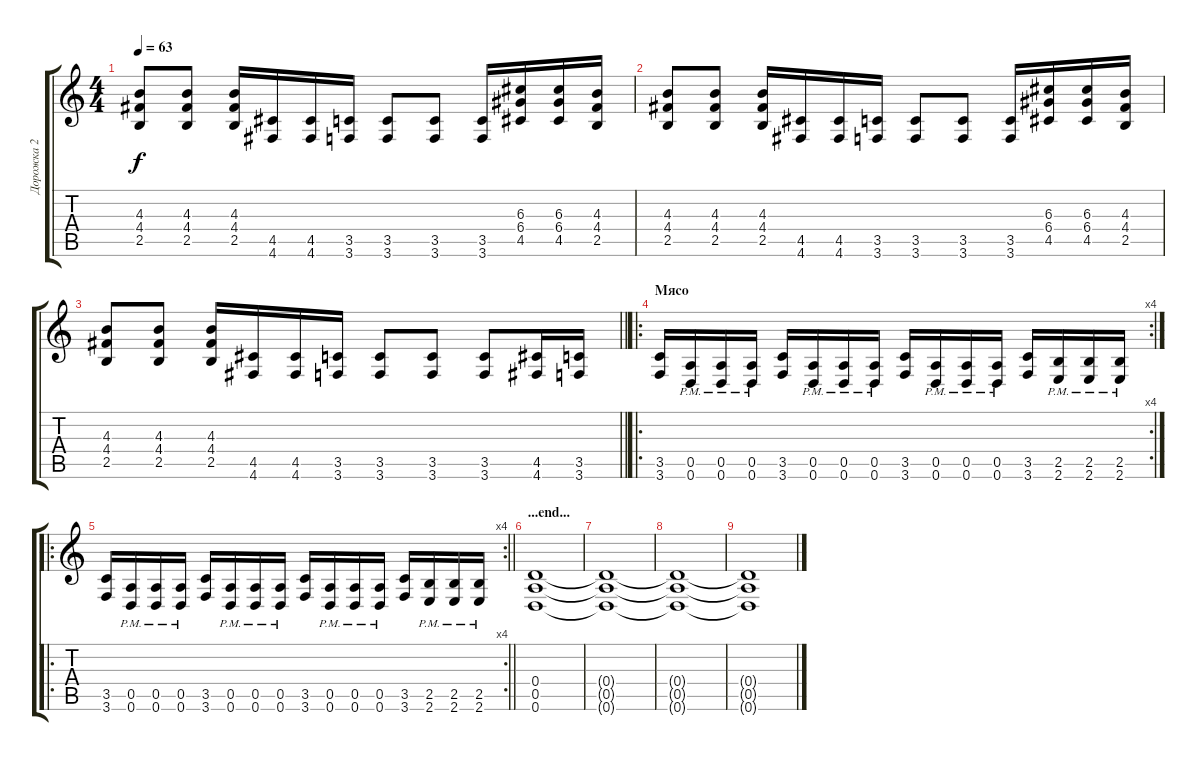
\track ("Дорожка 2" "Дорожка 2") {instrument overdrivenguitar}
\staff {score tabs}
\tuning (E4 B3 G3 D3 A2 D2) {hide}
\ts (4 4)
\tempo 63
\clef g2
\ks c
(4.3 4.4 2.5).8{dy f} (4.3 4.4 2.5).8 (4.3 4.4 2.5).16 (4.5 4.6).16 (4.5 4.6).16 (3.5 3.6).16 (3.5 3.6).8 (3.5 3.6).8 (3.5 3.6).16 (6.3 6.4 4.5).16 (6.3 6.4 4.5).16 (4.3 4.4 2.5).16 |
(4.3 4.4 2.5).8 (4.3 4.4 2.5).8 (4.3 4.4 2.5).16 (4.5 4.6).16 (4.5 4.6).16 (3.5 3.6).16 (3.5 3.6).8 (3.5 3.6).8 (3.5 3.6).16 (6.3 6.4 4.5).16 (6.3 6.4 4.5).16 (4.3 4.4 2.5).16 |
\barLineRight lightlight
(4.3 4.4 2.5).8 (4.3 4.4 2.5).8 (4.3 4.4 2.5).16 (4.5 4.6).16 (4.5 4.6).16 (3.5 3.6).16 (3.5 3.6).8 (3.5 3.6).8 (3.5 3.6).8 (4.5 4.6).16 (3.5 3.6).16 |
\ro
\rc 4
\section ("" "Мясо")
(3.5 3.6).16 (0.5{pm} 0.6{pm}).16 (0.5{pm} 0.6{pm}).16 (0.5{pm} 0.6{pm}).16 (3.5 3.6).16 (0.5{pm} 0.6{pm}).16 (0.5{pm} 0.6{pm}).16 (0.5{pm} 0.6{pm}).16 (3.5 3.6).16 (0.5{pm} 0.6{pm}).16 (0.5{pm} 0.6{pm}).16 (0.5{pm} 0.6{pm}).16 (3.5 3.6).16 (2.5{pm} 2.6{pm}).16 (2.5{pm} 2.6{pm}).16 (2.5{pm} 2.6{pm}).16 |
\ro
\rc 4
\barLineRight lightlight
(3.5 3.6).16 (0.5{pm} 0.6{pm}).16 (0.5{pm} 0.6{pm}).16 (0.5{pm} 0.6{pm}).16 (3.5 3.6).16 (0.5{pm} 0.6{pm}).16 (0.5{pm} 0.6{pm}).16 (0.5{pm} 0.6{pm}).16 (3.5 3.6).16 (0.5{pm} 0.6{pm}).16 (0.5{pm} 0.6{pm}).16 (0.5{pm} 0.6{pm}).16 (3.5 3.6).16 (2.5{pm} 2.6{pm}).16 (2.5{pm} 2.6{pm}).16 (2.5{pm} 2.6{pm}).16 |
\section ("" "...end...")
(0.4 0.5 0.6).1 |
(0.4{t} 0.5{t} 0.6{t}).1 |
(0.4{t} 0.5{t} 0.6{t}).1 |
(0.4{t} 0.5{t} 0.6{t}).1
